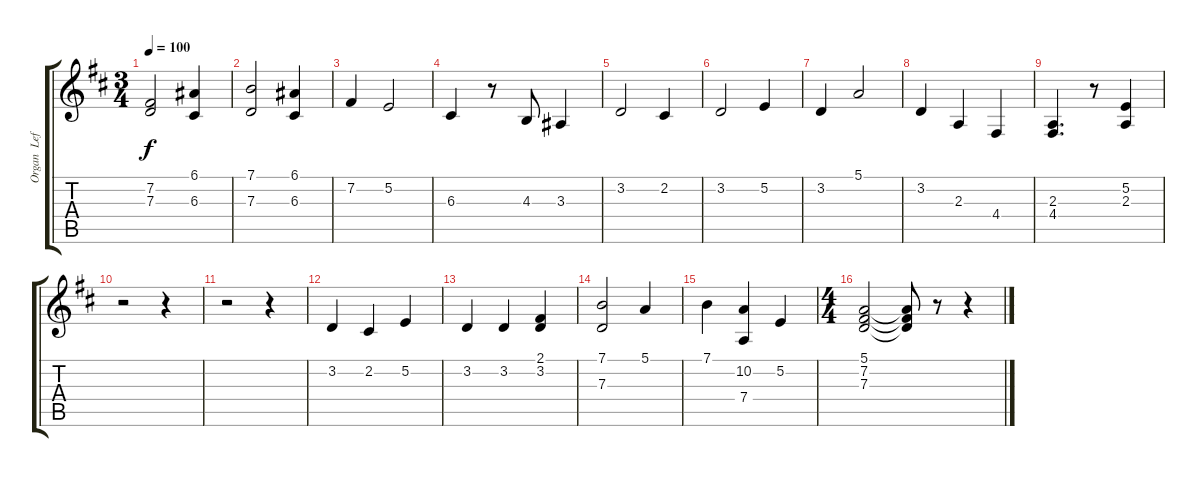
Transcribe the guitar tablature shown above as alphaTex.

\track ("Organ  Left" "Organ  Lef") {instrument churchorgan}
\staff {score tabs}
\tuning (E4 B3 G3 D3 A2 E2) {hide}
\ts (3 4)
\tempo 100
\clef g2
\ks d
(7.2 7.3).2{dy f} (6.1 6.3).4 |
(7.1 7.3).2 (6.1 6.3).4 |
7.2.4 5.2.2 |
6.3.4 r.8 4.3.8 3.3.4 |
3.2.2 2.2.4 |
3.2.2 5.2.4 |
3.2.4 5.1.2 |
3.2.4 2.3.4 4.4.4 |
(2.3 4.4).4{d} r.8 (5.2 2.3).4 |
r.2 r.4 |
r.2 r.4 |
3.2.4 2.2.4 5.2.4 |
3.2.4 3.2.4 (2.1 3.2).4 |
(7.1 7.3).2 5.1.4 |
7.1.4 (10.2 7.4).4 5.2.4 |
\ts (4 4)
(5.1 7.2 7.3).2 (5.1{t} 7.2{t} 7.3{t}).8 r.8 r.4
